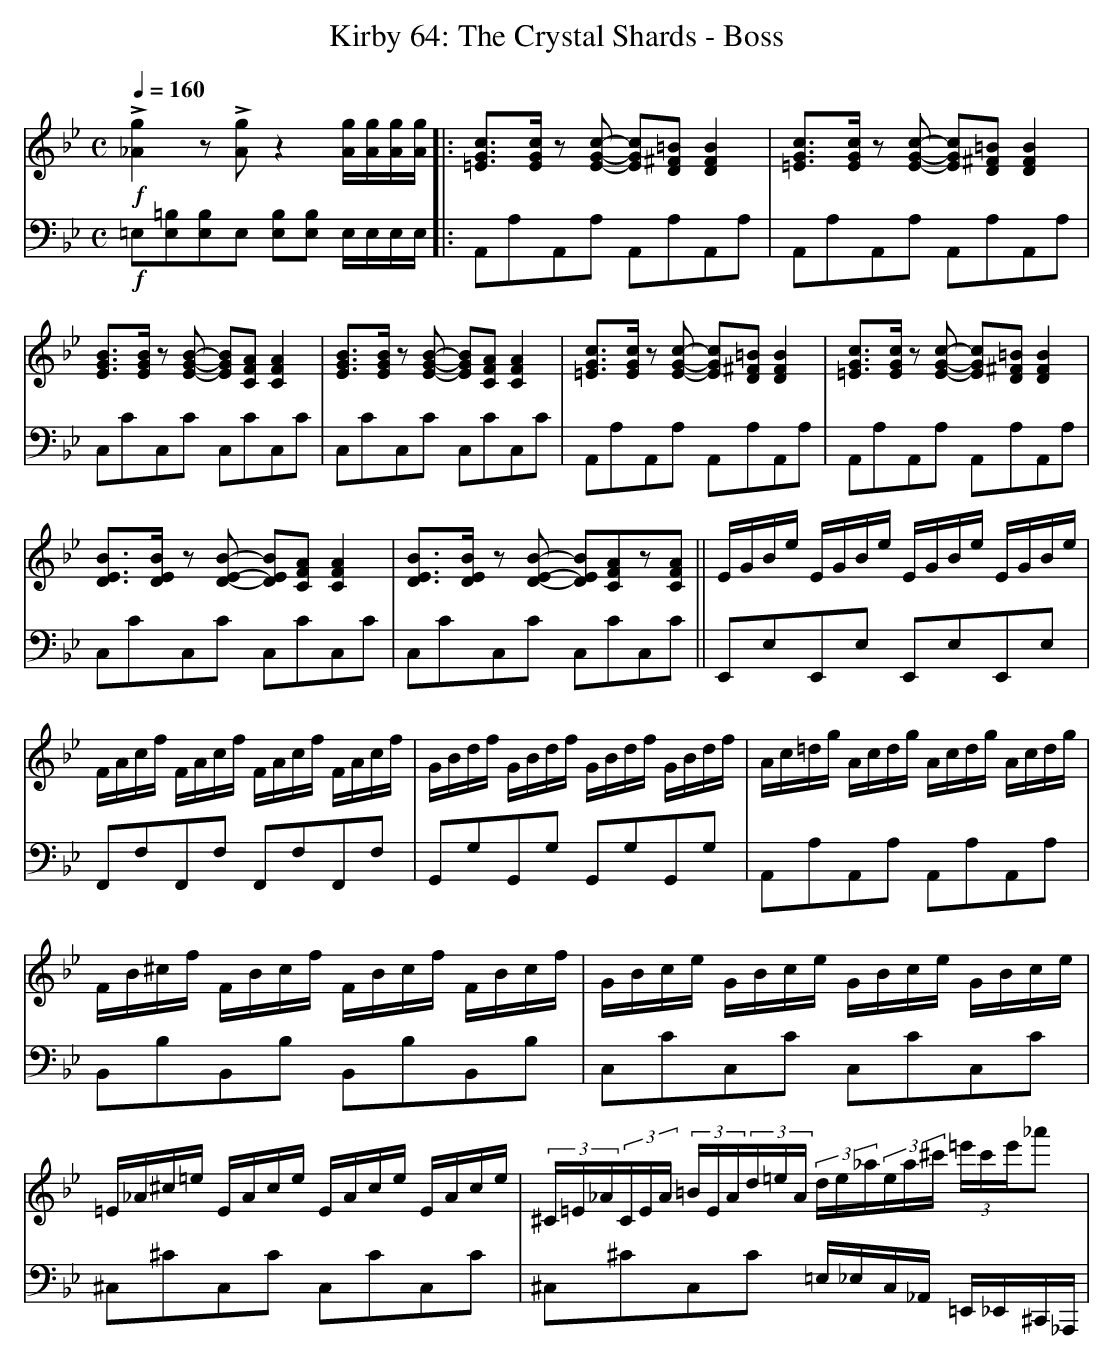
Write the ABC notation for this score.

X:1
T:Kirby 64: The Crystal Shards - Boss
M:C
Q:1/4=160
L:1/8
V:T treble
V:B bass
K:Bb
[V:T] !f! L[_Ag]2 z L[Ag] z2 [Ag]/[Ag]/[Ag]/[Ag]/ |: [=EGc]>[EGc] z [EGc]- [EGc][D^F=B] [DFB]2 | [=EGc]>[EGc] z [EGc]- [EGc][D^F=B] [DFB]2 |
[V:B] !f! =E,[E,=B,][E,B,]E, [E,B,][E,B,] E,/E,/E,/E,/ |: A,,A,A,,A, A,,A,A,,A, | A,,A,A,,A, A,,A,A,,A, |
[V:T] [EGB]>[EGB] z [EGB]- [EGB][CFA] [CFA]2 | [EGB]>[EGB] z [EGB]- [EGB][CFA] [CFA]2 | [=EGc]>[EGc] z [EGc]- [EGc][D^F=B] [DFB]2 | [=EGc]>[EGc] z [EGc]- [EGc][D^F=B] [DFB]2 |
[V:B] C,CC,C C,CC,C | C,CC,C C,CC,C | A,,A,A,,A, A,,A,A,,A, | A,,A,A,,A, A,,A,A,,A, |
[V:T] [DEB]>[DEB] z [DEB]- [DEB][CFA] [CFA]2 | [DEB]>[DEB] z [DEB]- [DEB][CFA]z[CFA] || E/G/B/e/ E/G/B/e/ E/G/B/e/ E/G/B/e/ |
[V:B] C,CC,C C,CC,C | C,CC,C C,CC,C || E,,E,E,,E, E,,E,E,,E, |
[V:T] F/A/c/f/ F/A/c/f/ F/A/c/f/ F/A/c/f/ | G/B/d/f/ G/B/d/f/ G/B/d/f/ G/B/d/f/ | A/c/=d/g/ A/c/d/g/ A/c/d/g/ A/c/d/g/ |
[V:B] F,,F,F,,F, F,,F,F,,F, | G,,G,G,,G, G,,G,G,,G, | A,,A,A,,A, A,,A,A,,A, |
[V:T] F/B/^c/f/ F/B/c/f/ F/B/c/f/ F/B/c/f/ | G/B/c/e/ G/B/c/e/ G/B/c/e/ G/B/c/e/ |
[V:B] B,,B,B,,B, B,,B,B,,B, | C,CC,C C,CC,C |
[V:T] =E/_A/^c/=e/ E/A/c/e/ E/A/c/e/ E/A/c/e/ | (3^C/=E/_A/(3C/E/A/2 (3=B/E/A/(3d/=e/A/ (3d/e/_a/(3e/a/^c'/ (3=e'/c'/e'/_a' |
[V:B] ^C,^CC,C C,CC,C | ^C,^CC,C =E,/_E,/C,/_A,,/ =E,,/_E,,/^C,,/_A,,,/ |
